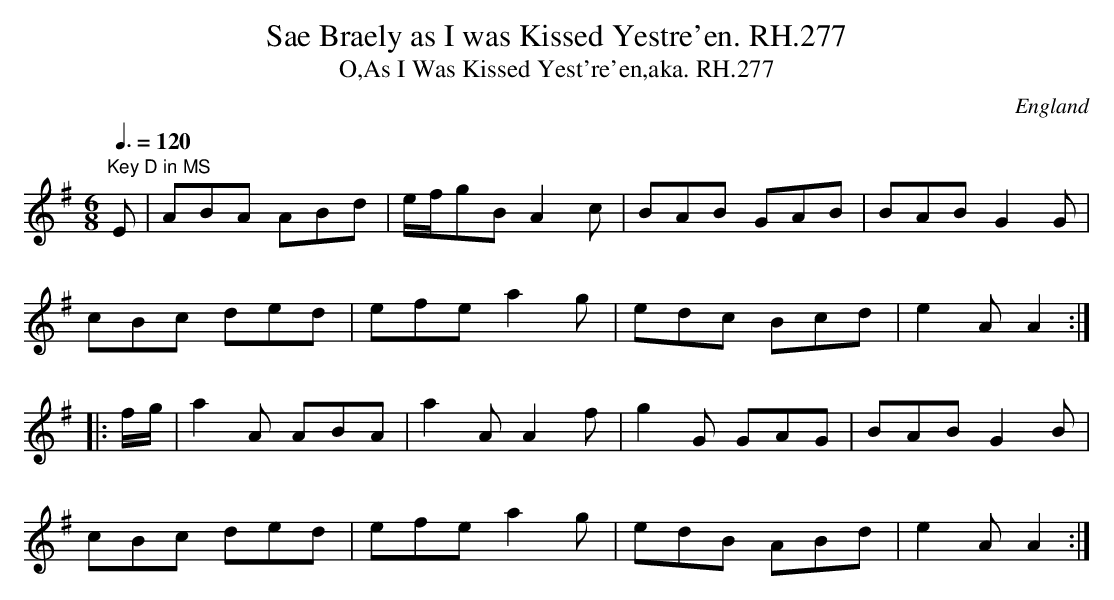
X:1
T:Sae Braely as I was Kissed Yestre'en. RH.277
T:O,As I Was Kissed Yest're'en,aka. RH.277
O:England
M:6/8
L:1/8
Q:3/8=120
K:Ador
"Key D in MS"E|ABA ABd|e/f/gB A2c|BAB GAB|BAB G2G|
cBc ded|efe a2g|edc Bcd|e2A A2:|
|:f/g/|a2A ABA|a2A A2f|g2G GAG|BAB G2B|
cBc ded|efe a2g|edB ABd|e2A A2:|
